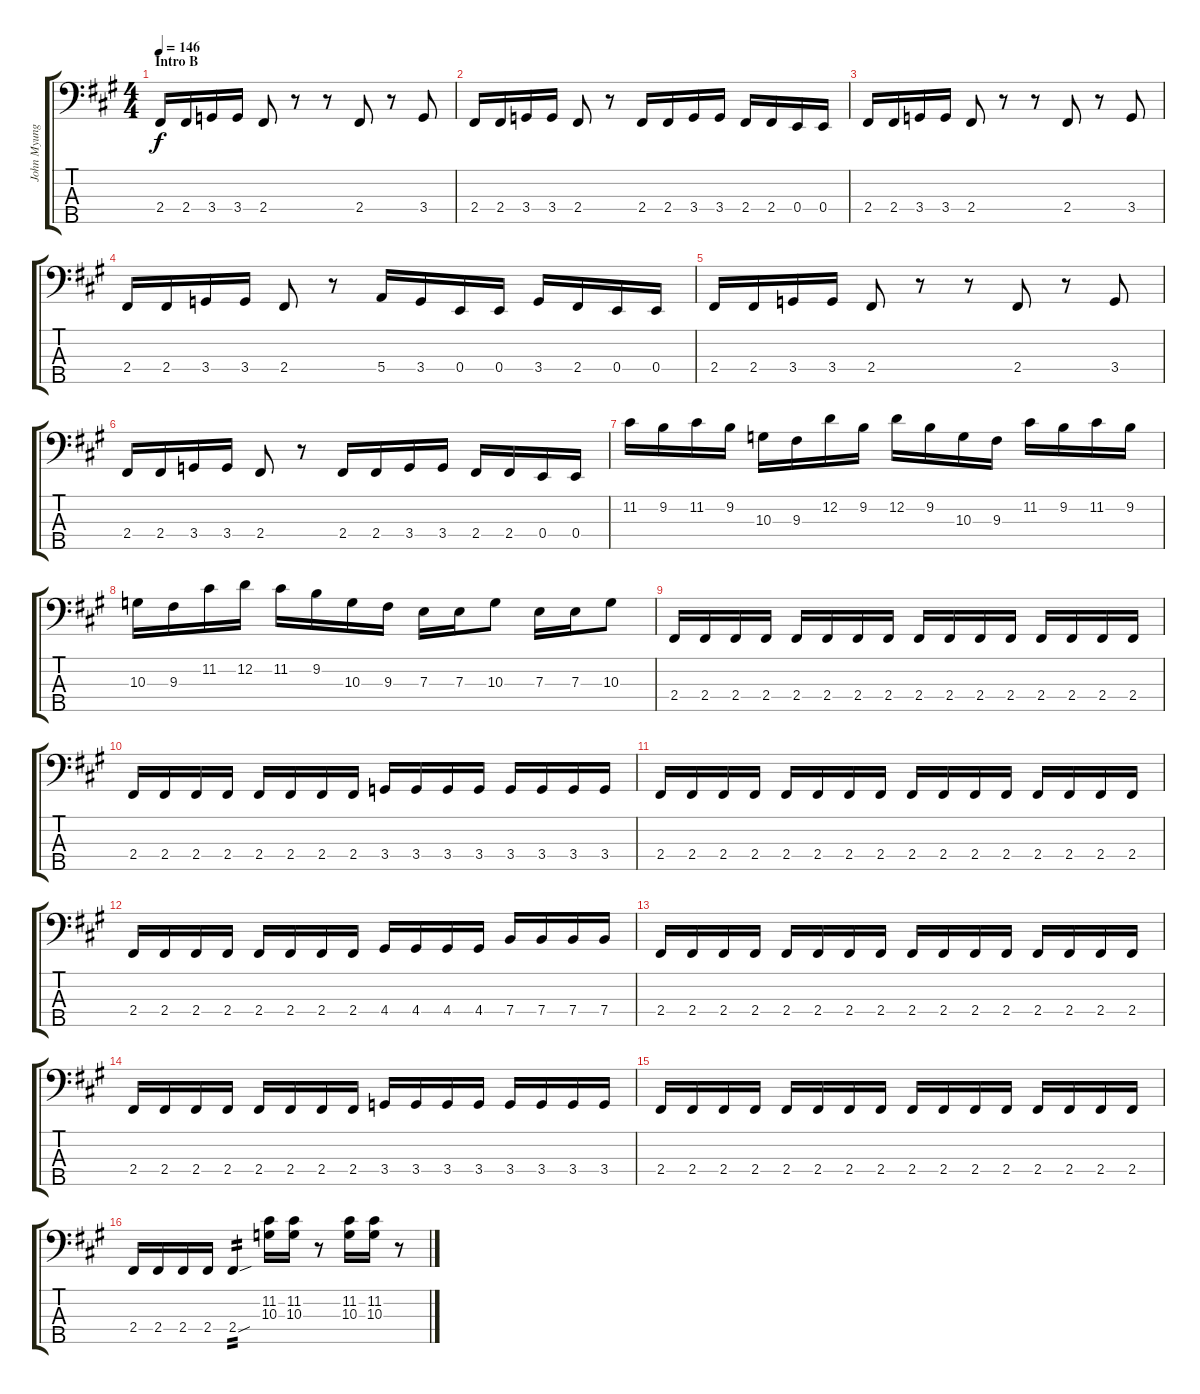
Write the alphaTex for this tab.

\track ("John Myung Bass" "John Myung") {instrument electricbassfinger}
\staff {score tabs}
\tuning (G2 D2 A1 E1 B0) {hide}
\ts (4 4)
\section ("" "Intro B")
\tempo 146
\clef f4
\ks f#minor
2.4.16{dy f} 2.4.16 3.4.16 3.4.16 2.4.8 r.8 r.8 2.4.8 r.8 3.4.8 |
2.4.16 2.4.16 3.4.16 3.4.16 2.4.8 r.8 2.4.16 2.4.16 3.4.16 3.4.16 2.4.16 2.4.16 0.4.16 0.4.16 |
2.4.16 2.4.16 3.4.16 3.4.16 2.4.8 r.8 r.8 2.4.8 r.8 3.4.8 |
2.4.16 2.4.16 3.4.16 3.4.16 2.4.8 r.8 5.4.16 3.4.16 0.4.16 0.4.16 3.4.16 2.4.16 0.4.16 0.4.16 |
2.4.16 2.4.16 3.4.16 3.4.16 2.4.8 r.8 r.8 2.4.8 r.8 3.4.8 |
2.4.16 2.4.16 3.4.16 3.4.16 2.4.8 r.8 2.4.16 2.4.16 3.4.16 3.4.16 2.4.16 2.4.16 0.4.16 0.4.16 |
11.2.16 9.2.16 11.2.16 9.2.16 10.3.16 9.3.16 12.2.16 9.2.16 12.2.16 9.2.16 10.3.16 9.3.16 11.2.16 9.2.16 11.2.16 9.2.16 |
10.3.16 9.3.16 11.2.16 12.2.16 11.2.16 9.2.16 10.3.16 9.3.16 7.3.16 7.3.16 10.3.8 7.3.16 7.3.16 10.3.8 |
2.4.16 2.4.16 2.4.16 2.4.16 2.4.16 2.4.16 2.4.16 2.4.16 2.4.16 2.4.16 2.4.16 2.4.16 2.4.16 2.4.16 2.4.16 2.4.16 |
2.4.16 2.4.16 2.4.16 2.4.16 2.4.16 2.4.16 2.4.16 2.4.16 3.4.16 3.4.16 3.4.16 3.4.16 3.4.16 3.4.16 3.4.16 3.4.16 |
2.4.16 2.4.16 2.4.16 2.4.16 2.4.16 2.4.16 2.4.16 2.4.16 2.4.16 2.4.16 2.4.16 2.4.16 2.4.16 2.4.16 2.4.16 2.4.16 |
2.4.16 2.4.16 2.4.16 2.4.16 2.4.16 2.4.16 2.4.16 2.4.16 4.4.16 4.4.16 4.4.16 4.4.16 7.4.16 7.4.16 7.4.16 7.4.16 |
2.4.16 2.4.16 2.4.16 2.4.16 2.4.16 2.4.16 2.4.16 2.4.16 2.4.16 2.4.16 2.4.16 2.4.16 2.4.16 2.4.16 2.4.16 2.4.16 |
2.4.16 2.4.16 2.4.16 2.4.16 2.4.16 2.4.16 2.4.16 2.4.16 3.4.16 3.4.16 3.4.16 3.4.16 3.4.16 3.4.16 3.4.16 3.4.16 |
2.4.16 2.4.16 2.4.16 2.4.16 2.4.16 2.4.16 2.4.16 2.4.16 2.4.16 2.4.16 2.4.16 2.4.16 2.4.16 2.4.16 2.4.16 2.4.16 |
2.4.16 2.4.16 2.4.16 2.4.16 2.4{sou}.4{tp 2} (11.2 10.3).16 (11.2 10.3).16 r.8 (11.2 10.3).16 (11.2 10.3).16 r.8
